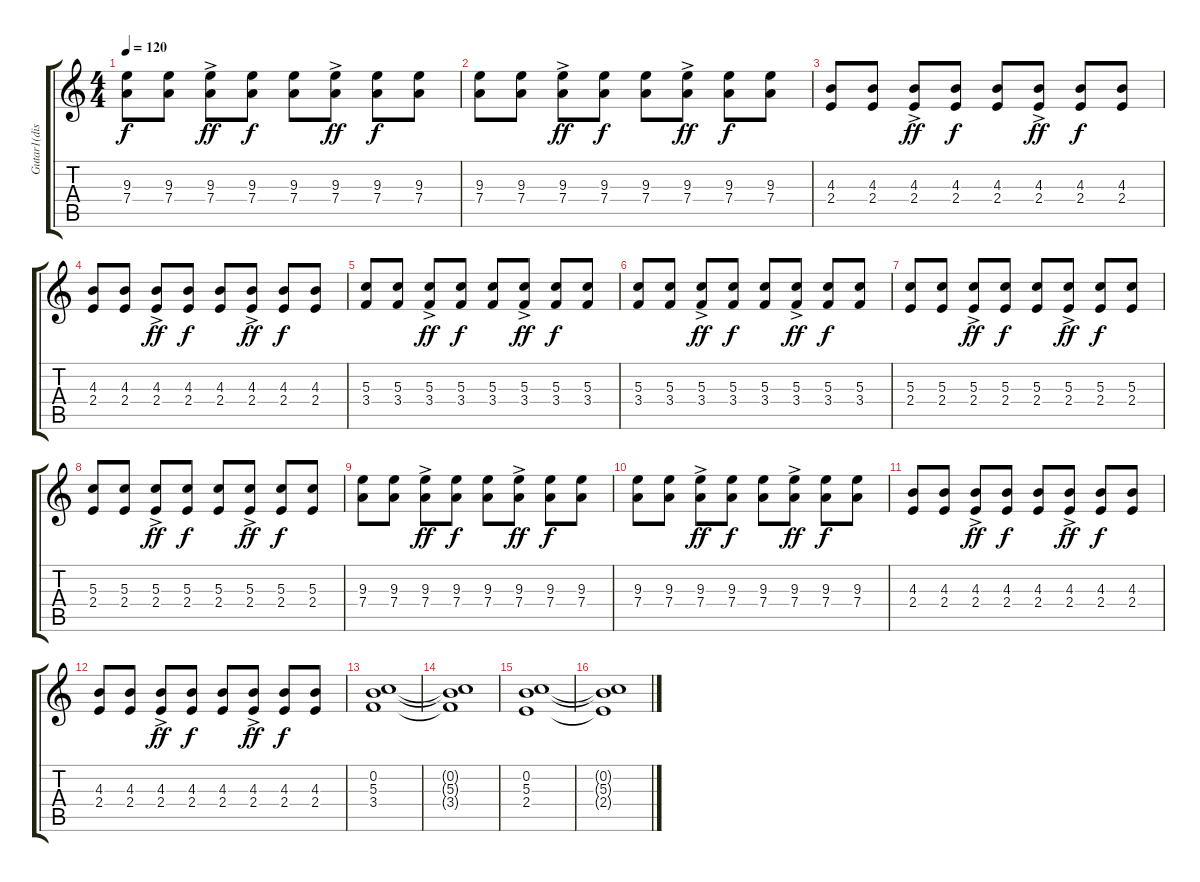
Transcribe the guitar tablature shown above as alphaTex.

\track ("Gutar1(dist)" "Gutar1(dis") {instrument distortionguitar}
\staff {score tabs}
\tuning (E4 B3 G3 D3 A2 D2) {hide}
\ts (4 4)
\tempo 120
\clef g2
\ks c
(9.3 7.4).8{dy f} (9.3 7.4).8 (9.3{ac} 7.4{ac}).8{dy ff} (9.3 7.4).8{dy f} (9.3 7.4).8 (9.3{ac} 7.4{ac}).8{dy ff} (9.3 7.4).8{dy f} (9.3 7.4).8 |
(9.3 7.4).8 (9.3 7.4).8 (9.3{ac} 7.4{ac}).8{dy ff} (9.3 7.4).8{dy f} (9.3 7.4).8 (9.3{ac} 7.4{ac}).8{dy ff} (9.3 7.4).8{dy f} (9.3 7.4).8 |
(4.3 2.4).8 (4.3 2.4).8 (4.3{ac} 2.4{ac}).8{dy ff} (4.3 2.4).8{dy f} (4.3 2.4).8 (4.3{ac} 2.4{ac}).8{dy ff} (4.3 2.4).8{dy f} (4.3 2.4).8 |
(4.3 2.4).8 (4.3 2.4).8 (4.3{ac} 2.4{ac}).8{dy ff} (4.3 2.4).8{dy f} (4.3 2.4).8 (4.3{ac} 2.4{ac}).8{dy ff} (4.3 2.4).8{dy f} (4.3 2.4).8 |
(5.3 3.4).8 (5.3 3.4).8 (5.3{ac} 3.4{ac}).8{dy ff} (5.3 3.4).8{dy f} (5.3 3.4).8 (5.3{ac} 3.4{ac}).8{dy ff} (5.3 3.4).8{dy f} (5.3 3.4).8 |
(5.3 3.4).8 (5.3 3.4).8 (5.3{ac} 3.4{ac}).8{dy ff} (5.3 3.4).8{dy f} (5.3 3.4).8 (5.3{ac} 3.4{ac}).8{dy ff} (5.3 3.4).8{dy f} (5.3 3.4).8 |
(5.3 2.4).8 (5.3 2.4).8 (5.3{ac} 2.4{ac}).8{dy ff} (5.3 2.4).8{dy f} (5.3 2.4).8 (5.3{ac} 2.4{ac}).8{dy ff} (5.3 2.4).8{dy f} (5.3 2.4).8 |
(5.3 2.4).8 (5.3 2.4).8 (5.3{ac} 2.4{ac}).8{dy ff} (5.3 2.4).8{dy f} (5.3 2.4).8 (5.3{ac} 2.4{ac}).8{dy ff} (5.3 2.4).8{dy f} (5.3 2.4).8 |
(9.3 7.4).8 (9.3 7.4).8 (9.3{ac} 7.4{ac}).8{dy ff} (9.3 7.4).8{dy f} (9.3 7.4).8 (9.3{ac} 7.4{ac}).8{dy ff} (9.3 7.4).8{dy f} (9.3 7.4).8 |
(9.3 7.4).8 (9.3 7.4).8 (9.3{ac} 7.4{ac}).8{dy ff} (9.3 7.4).8{dy f} (9.3 7.4).8 (9.3{ac} 7.4{ac}).8{dy ff} (9.3 7.4).8{dy f} (9.3 7.4).8 |
(4.3 2.4).8 (4.3 2.4).8 (4.3{ac} 2.4{ac}).8{dy ff} (4.3 2.4).8{dy f} (4.3 2.4).8 (4.3{ac} 2.4{ac}).8{dy ff} (4.3 2.4).8{dy f} (4.3 2.4).8 |
(4.3 2.4).8 (4.3 2.4).8 (4.3{ac} 2.4{ac}).8{dy ff} (4.3 2.4).8{dy f} (4.3 2.4).8 (4.3{ac} 2.4{ac}).8{dy ff} (4.3 2.4).8{dy f} (4.3 2.4).8 |
(0.2 5.3 3.4).1 |
(0.2{t} 5.3{t} 3.4{t}).1 |
(0.2 5.3 2.4).1 |
(0.2{t} 5.3{t} 2.4{t}).1
